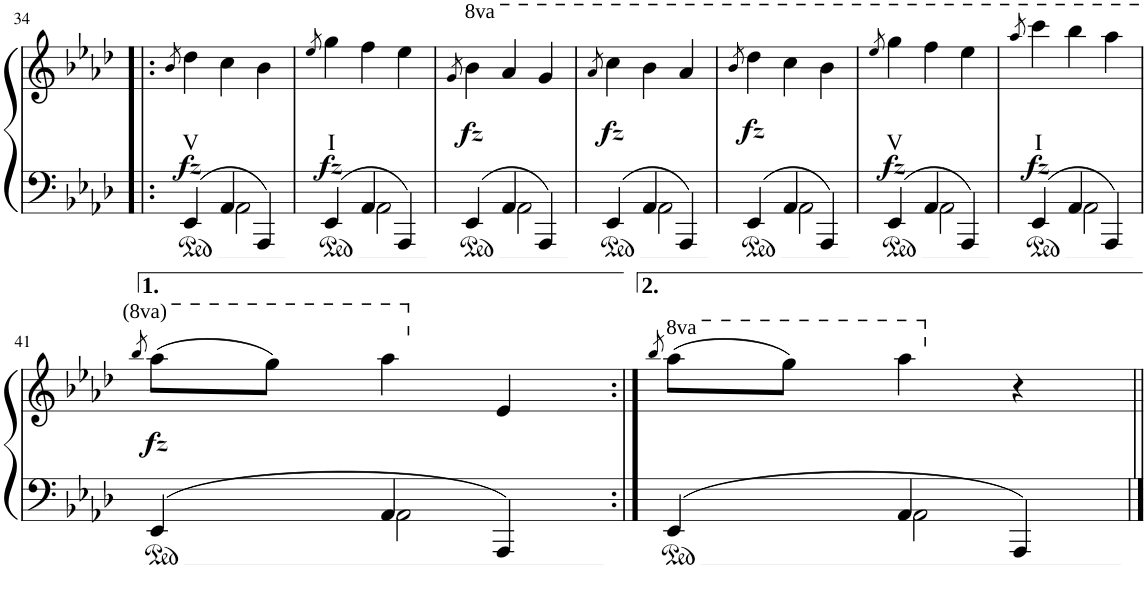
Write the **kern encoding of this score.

**kern	**kern	**text	**dynam
*part1	*part1	*part1	*part1
*staff2	*staff1	*staff1	*staff1/2
*I"Piano	*	*	*
*I'Pno	*	*	*
!!LO:PB:g=z
*clefF4	*clefG2	*	*
*k[b-e-a-d-]	*k[b-e-a-d-]	*	*
*M3/4	*M3/4	*	*
=34!|:	=34!|:	=34!|:	=34!|:
.	8qb-/	.	.
*^	*	*	*
!	!	!	!LO:LY:b	!LO:DY:b
4EE-/	4ryy	4dd-\	V	fz
4AA-/	2AA-\	4cc\	.	.
4AAA-/	.	4b-\	.	.
=35	=35	=35	=35	=35
.	.	8qee-/	.	.
!	!	!	!LO:LY:b	!LO:DY:b
4EE-/	4ryy	4gg\	I	fz
4AA-/	2AA-\	4ff\	.	.
4AAA-/	.	4ee-\	.	.
=36	=36	=36	=36	=36
.	.	8qgg/	.	.
!	!	!	!	!LO:DY:b
4EE-/	4ryy	4bb-\	.	fz
4AA-/	2AA-\	4aa-/	.	.
4AAA-/	.	4gg/	.	.
=37	=37	=37	=37	=37
.	.	8qaa-/	.	.
!	!	!	!	!LO:DY:b
4EE-/	4ryy	4ccc\	.	fz
4AA-/	2AA-\	4bb-\	.	.
4AAA-/	.	4aa-/	.	.
=38	=38	=38	=38	=38
.	.	8qbb-/	.	.
!	!	!	!	!LO:DY:b
4EE-/	4ryy	4ddd-\	.	fz
4AA-/	2AA-\	4ccc\	.	.
4AAA-/	.	4bb-\	.	.
=39	=39	=39	=39	=39
.	.	8qeee-/	.	.
!	!	!	!LO:LY:b	!LO:DY:b
4EE-/	4ryy	4ggg\	V	fz
4AA-/	2AA-\	4fff\	.	.
4AAA-/	.	4eee-\	.	.
=40	=40	=40	=40	=40
.	.	8qaaa-/	.	.
!	!	!	!LO:LY:b	!LO:DY:b
4EE-/	4ryy	4cccc\	I	fz
4AA-/	2AA-\	4bbb-\	.	.
4AAA-/	.	4aaa-\	.	.
!!LO:LB:g=z
=41	=41	=41	=41	=41
.	.	8qbbb-/	.	.
!	!	!	!	!LO:DY:b
4EE-/	4ryy	(8aaa-\L	.	fz
.	.	8ggg\J)	.	.
4AA-/	2AA-\	4aaa-\	.	.
4AAA-/	.	4e-/	.	.
=41:|!	=41:|!	=41:|!	=41:|!	=41:|!
.	.	8qbbb-/	.	.
4EE-/	4ryy	(8aaa-\L	.	.
.	.	8ggg\J)	.	.
4AA-/	2AA-\	4aaa-\	.	.
4AAA-/	.	4r	.	.
*v	*v	*	*	*
=||	=||	=||	=||
*-	*-	*-	*-
